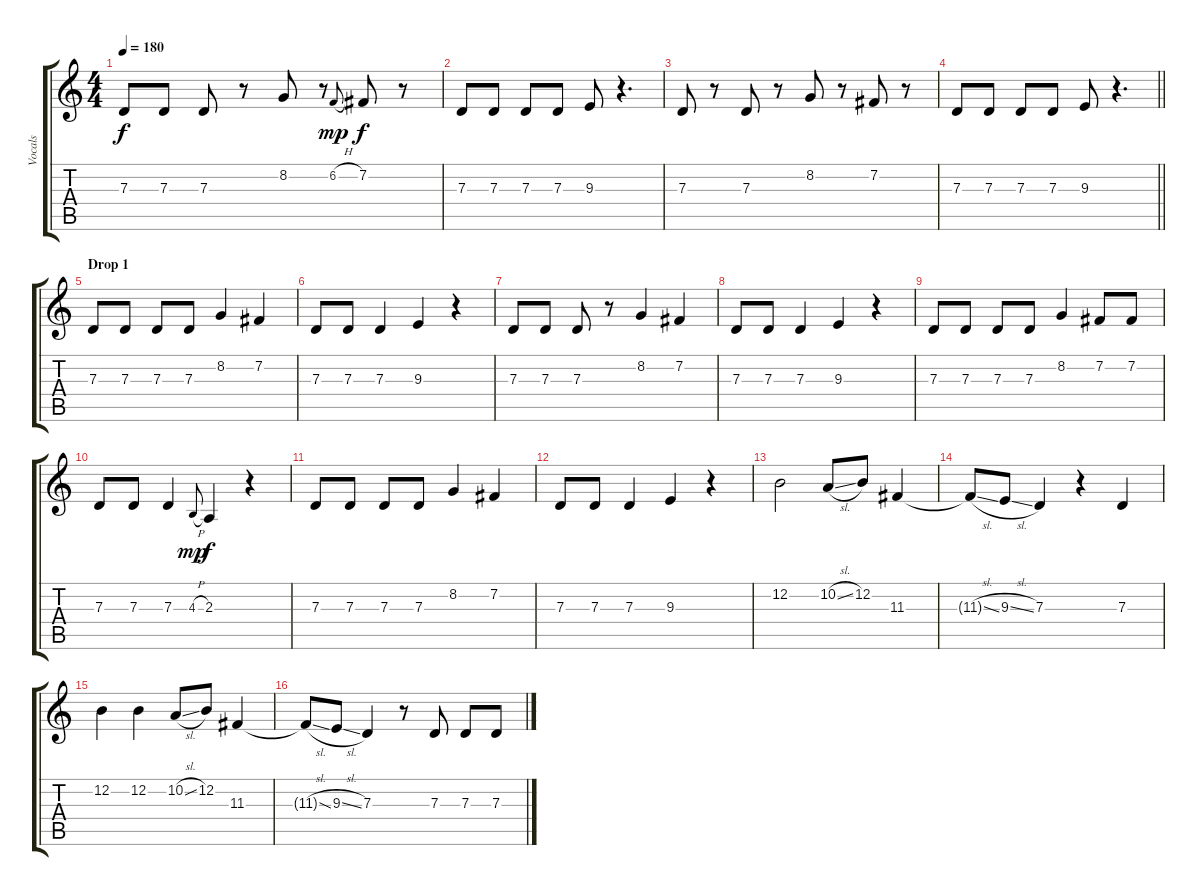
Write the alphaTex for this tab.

\track ("Vocals" "Vocals") {instrument voiceoohs}
\staff {score tabs}
\tuning (E4 B3 G3 D3 A2 E2) {hide}
\ts (4 4)
\tempo 180
\clef g2
\ks c
7.3.8{dy f} 7.3.8 7.3.8 r.8 8.2.8 r.8 6.2{h}.8{gr onbeat dy mp} 7.2.8{dy f} r.8 |
7.3.8 7.3.8 7.3.8 7.3.8 9.3.8 r.4{d} |
7.3.8 r.8 7.3.8 r.8 8.2.8 r.8 7.2.8 r.8 |
\barLineRight lightlight
7.3.8 7.3.8 7.3.8 7.3.8 9.3.8 r.4{d} |
\section ("" "Drop 1")
7.3.8 7.3.8 7.3.8 7.3.8 8.2.4 7.2.4 |
7.3.8 7.3.8 7.3.4 9.3.4 r.4 |
7.3.8 7.3.8 7.3.8 r.8 8.2.4 7.2.4 |
7.3.8 7.3.8 7.3.4 9.3.4 r.4 |
7.3.8 7.3.8 7.3.8 7.3.8 8.2.4 7.2.8 7.2.8 |
7.3.8 7.3.8 7.3.4 4.3{h}.8{gr onbeat dy mp} 2.3.4{dy f} r.4 |
7.3.8 7.3.8 7.3.8 7.3.8 8.2.4 7.2.4 |
7.3.8 7.3.8 7.3.4 9.3.4 r.4 |
12.2.2 10.2{sl}.8 12.2.8 11.3.4 |
11.3{sl t}.8 9.3{sl}.8 7.3.4 r.4 7.3.4 |
12.2.4 12.2.4 10.2{sl}.8 12.2.8 11.3.4 |
11.3{sl t}.8 9.3{sl}.8 7.3.4 r.8 7.3.8 7.3.8 7.3.8
